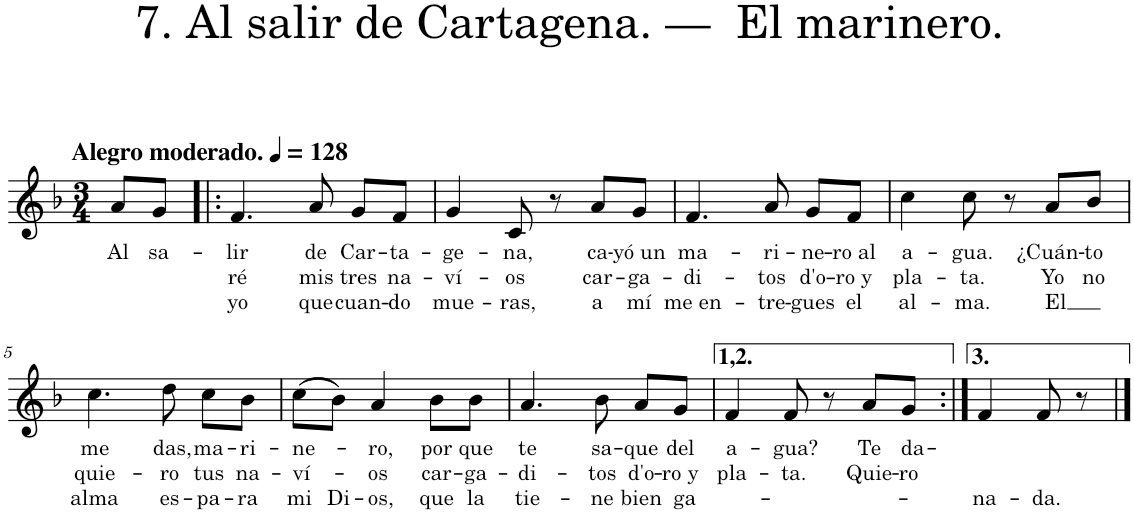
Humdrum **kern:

**kern	**text	**text	**text
*part1	*part1	*part1	*part1
*staff1	*staff1	*staff1	*staff1
*I"Piano	*	*	*
*I'Pno.	*	*	*
*clefG2	*	*	*
*k[b-]	*	*	*
*M3/4	*	*	*
*MM128	*	*	*
=	=	=	=
!LO:TX:a:B:t=Alegro moderado.	!	!	!
!	!LO:LY:b	!	!
8a/L	Al	.	.
!	!LO:LY:b	!	!
8g/J	sa-	.	.
=1!|:	=1!|:	=1!|:	=1!|:
!	!LO:LY:b	!LO:LY:b	!LO:LY:b
4.f/	-lir	ré	yo
!	!LO:LY:b	!LO:LY:b	!LO:LY:b
8a/	de	mis	que
!	!LO:LY:b	!LO:LY:b	!LO:LY:b
8g/L	Car-	tres	cuan-
!	!LO:LY:b	!LO:LY:b	!LO:LY:b
8f/J	-ta-	na-	-do
=2	=2	=2	=2
!	!LO:LY:b	!LO:LY:b	!LO:LY:b
4g/	-ge-	-ví-	mue-
!	!LO:LY:b	!LO:LY:b	!LO:LY:b
8c/	-na,	-os	-ras,
8r	.	.	.
!	!LO:LY:b	!LO:LY:b	!LO:LY:b
8a/L	ca-	car-	a
!	!LO:LY:b	!LO:LY:b	!LO:LY:b
8g/J	-yó un	-ga-	mí
=3	=3	=3	=3
!	!LO:LY:b	!LO:LY:b	!LO:LY:b
4.f/	ma-	-di-	me en-
!	!LO:LY:b	!LO:LY:b	!LO:LY:b
8a/	-ri-	-tos	-tre-
!	!LO:LY:b	!LO:LY:b	!LO:LY:b
8g/L	-ne-	d'o-	-gues
!	!LO:LY:b	!LO:LY:b	!LO:LY:b
8f/J	-ro al	-ro y	el
=4	=4	=4	=4
!	!LO:LY:b	!LO:LY:b	!LO:LY:b
4cc\	a-	pla-	al-
!	!LO:LY:b	!LO:LY:b	!LO:LY:b
8cc\	-gua.	-ta.	-ma.
8r	.	.	.
!	!LO:LY:b	!LO:LY:b	!LO:LY:b
8a/L	¿Cuán-	Yo	El
!	!LO:LY:b	!LO:LY:b	!
8b-/J	-to	no	.
!!LO:LB:g=z
=5	=5	=5	=5
!	!LO:LY:b	!LO:LY:b	!LO:LY:b
4.cc\	me	quie-	alma
!	!LO:LY:b	!LO:LY:b	!LO:LY:b
8dd\	das,	ro	es-
!	!LO:LY:b	!LO:LY:b	!LO:LY:b
8cc\L	ma-	tus	-pa-
!	!LO:LY:b	!LO:LY:b	!LO:LY:b
8b-\J	-ri-	na-	-ra
=6	=6	=6	=6
!	!LO:LY:b	!LO:LY:b	!LO:LY:b
(8cc\L	-ne-	-ví-	mi
!	!	!	!LO:LY:b
8b-\J)	.	.	Di-
!	!LO:LY:b	!LO:LY:b	!LO:LY:b
4a/	-ro,	-os	-os,
!	!LO:LY:b	!LO:LY:b	!LO:LY:b
8b-\L	por	car-	que
!	!LO:LY:b	!LO:LY:b	!LO:LY:b
8b-\J	que	-ga-	la
=7	=7	=7	=7
!	!LO:LY:b	!LO:LY:b	!LO:LY:b
4.a/	te	-di-	tie-
!	!LO:LY:b	!LO:LY:b	!LO:LY:b
8b-\	sa-	-tos	-ne
!	!LO:LY:b	!LO:LY:b	!LO:LY:b
8a/L	-que	d'o-	bien
!	!LO:LY:b	!LO:LY:b	!LO:LY:b
8g/J	del	-ro y	ga-
=8	=8	=8	=8
!	!LO:LY:b	!LO:LY:b	!
4f/	a-	pla-	.
!	!LO:LY:b	!LO:LY:b	!
8f/	-gua?	-ta.	.
8r	.	.	.
!	!LO:LY:b	!LO:LY:b	!
8a/L	Te	Quie-	.
!	!LO:LY:b	!LO:LY:b	!
8g/J	da-	ro	.
=9:|!	=9:|!	=9:|!	=9:|!
!	!	!	!LO:LY:b
4f/	.	.	-na-
!	!	!	!LO:LY:b
8f/	.	.	-da.
8r	.	.	.
==	==	==	==
*-	*-	*-	*-
